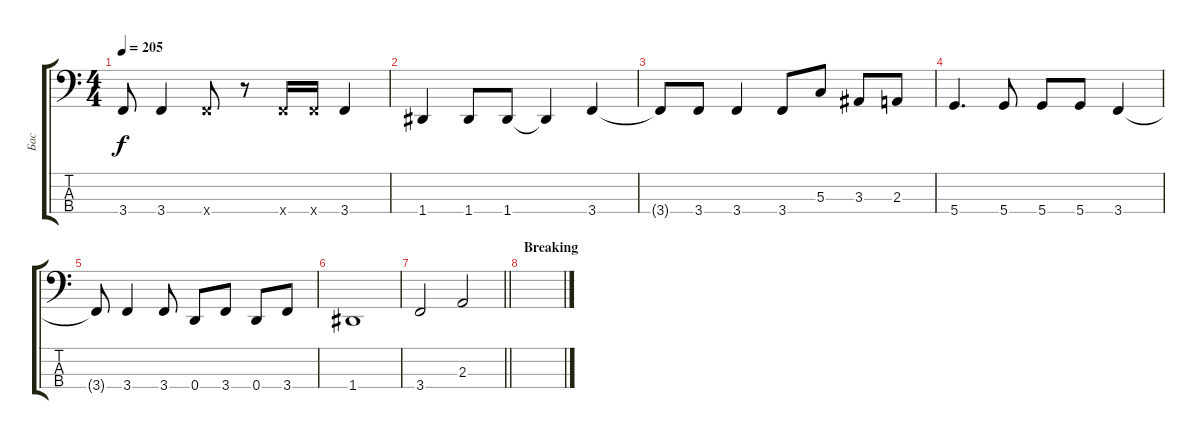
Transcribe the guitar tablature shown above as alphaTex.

\track ("Бас" "Бас") {instrument electricbassfinger}
\staff {score tabs}
\tuning (F2 C2 G1 D1) {hide}
\ts (4 4)
\tempo 205
\clef f4
\ks aminor
3.4{t}.8{dy f} 3.4.4 3.4{x}.8 r.8 3.4{x}.16 3.4{x}.16 3.4.4 |
1.4.4 1.4.8 1.4.8 1.4{t}.4 3.4.4 |
3.4{t}.8 3.4.8 3.4.4 3.4.8 5.3.8 3.3.8 2.3.8 |
5.4.4{d} 5.4.8 5.4.8 5.4.8 3.4.4 |
3.4{t}.8 3.4.4 3.4.8 0.4.8 3.4.8 0.4.8 3.4.8 |
1.4.1 |
\barLineRight lightlight
3.4.2 2.3.2 |
\section ("" "Breaking")
